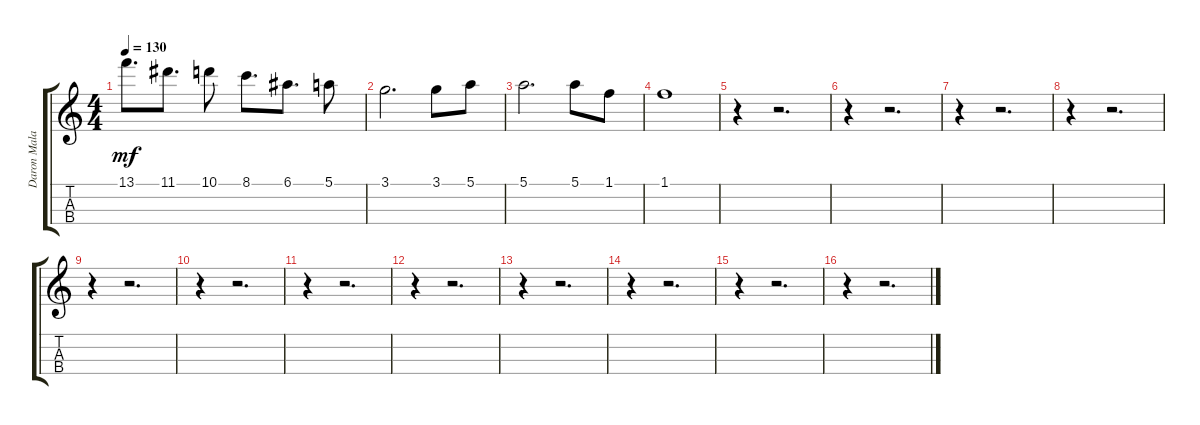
\track ("Daron Malakian" "Daron Mala") {instrument banjo}
\staff {score tabs}
\tuning (E4 A3 D3 G2) {hide}
\displaytranspose 12
\ts (4 4)
\tempo 130
\clef g2
\ks c
13.1.8{d dy mf} 11.1.8{d} 10.1.8 8.1.8{d} 6.1.8{d} 5.1.8 |
3.1.2{d} 3.1.8 5.1.8 |
5.1.2{d} 5.1.8 1.1.8 |
1.1.1 |
r.4 r.2{d} |
r.4 r.2{d} |
r.4 r.2{d} |
r.4 r.2{d} |
r.4 r.2{d} |
r.4 r.2{d} |
r.4 r.2{d} |
r.4 r.2{d} |
r.4 r.2{d} |
r.4 r.2{d} |
r.4 r.2{d} |
r.4 r.2{d}
